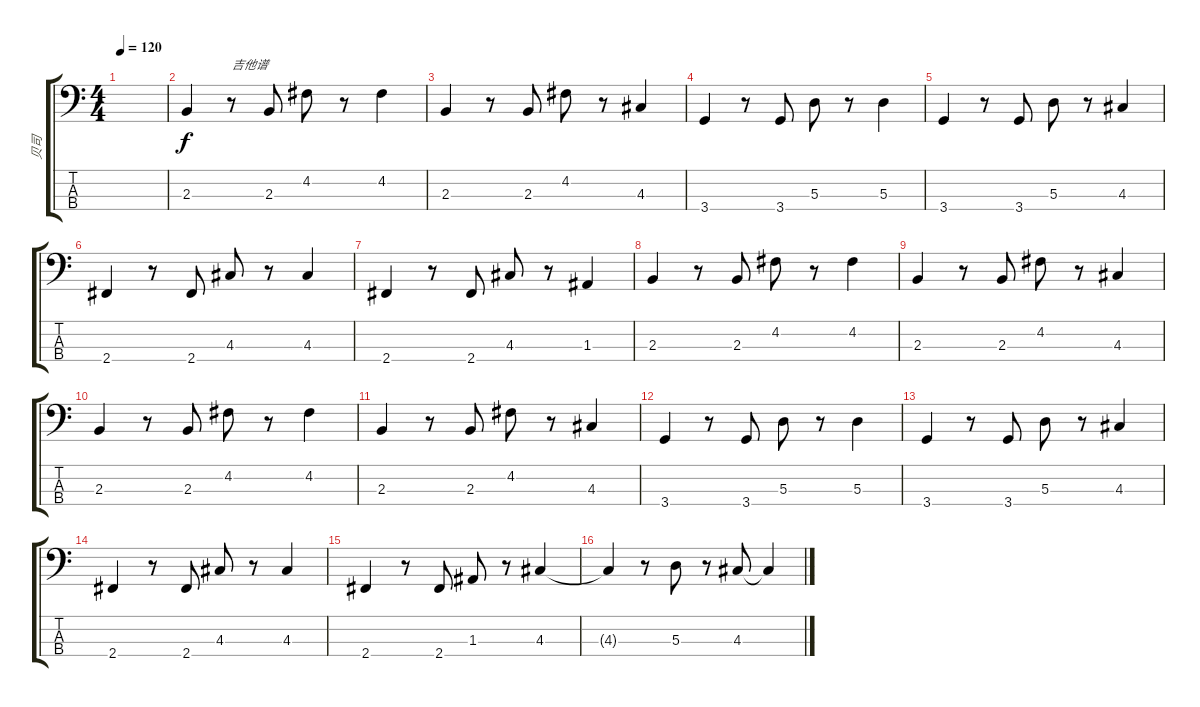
\track ("贝司" "贝司") {instrument electricbassfinger}
\staff {score tabs}
\tuning (G2 D2 A1 E1) {hide}
\ts (4 4)
\tempo 120
\clef f4
\ks c
|
2.3.4 r.8{txt "吉他谱"} 2.3.8 4.2.8 r.8 4.2.4 |
2.3.4 r.8 2.3.8 4.2.8 r.8 4.3.4 |
3.4.4 r.8 3.4.8 5.3.8 r.8 5.3.4 |
3.4.4 r.8 3.4.8 5.3.8 r.8 4.3.4 |
2.4.4 r.8 2.4.8 4.3.8 r.8 4.3.4 |
2.4.4 r.8 2.4.8 4.3.8 r.8 1.3.4 |
2.3.4 r.8 2.3.8 4.2.8 r.8 4.2.4 |
2.3.4 r.8 2.3.8 4.2.8 r.8 4.3.4 |
2.3.4 r.8 2.3.8 4.2.8 r.8 4.2.4 |
2.3.4 r.8 2.3.8 4.2.8 r.8 4.3.4 |
3.4.4 r.8 3.4.8 5.3.8 r.8 5.3.4 |
3.4.4 r.8 3.4.8 5.3.8 r.8 4.3.4 |
2.4.4 r.8 2.4.8 4.3.8 r.8 4.3.4 |
2.4.4 r.8 2.4.8 1.3.8 r.8 4.3.4 |
4.3{t}.4 r.8 5.3.8 r.8 4.3.8 4.3{t}.4
